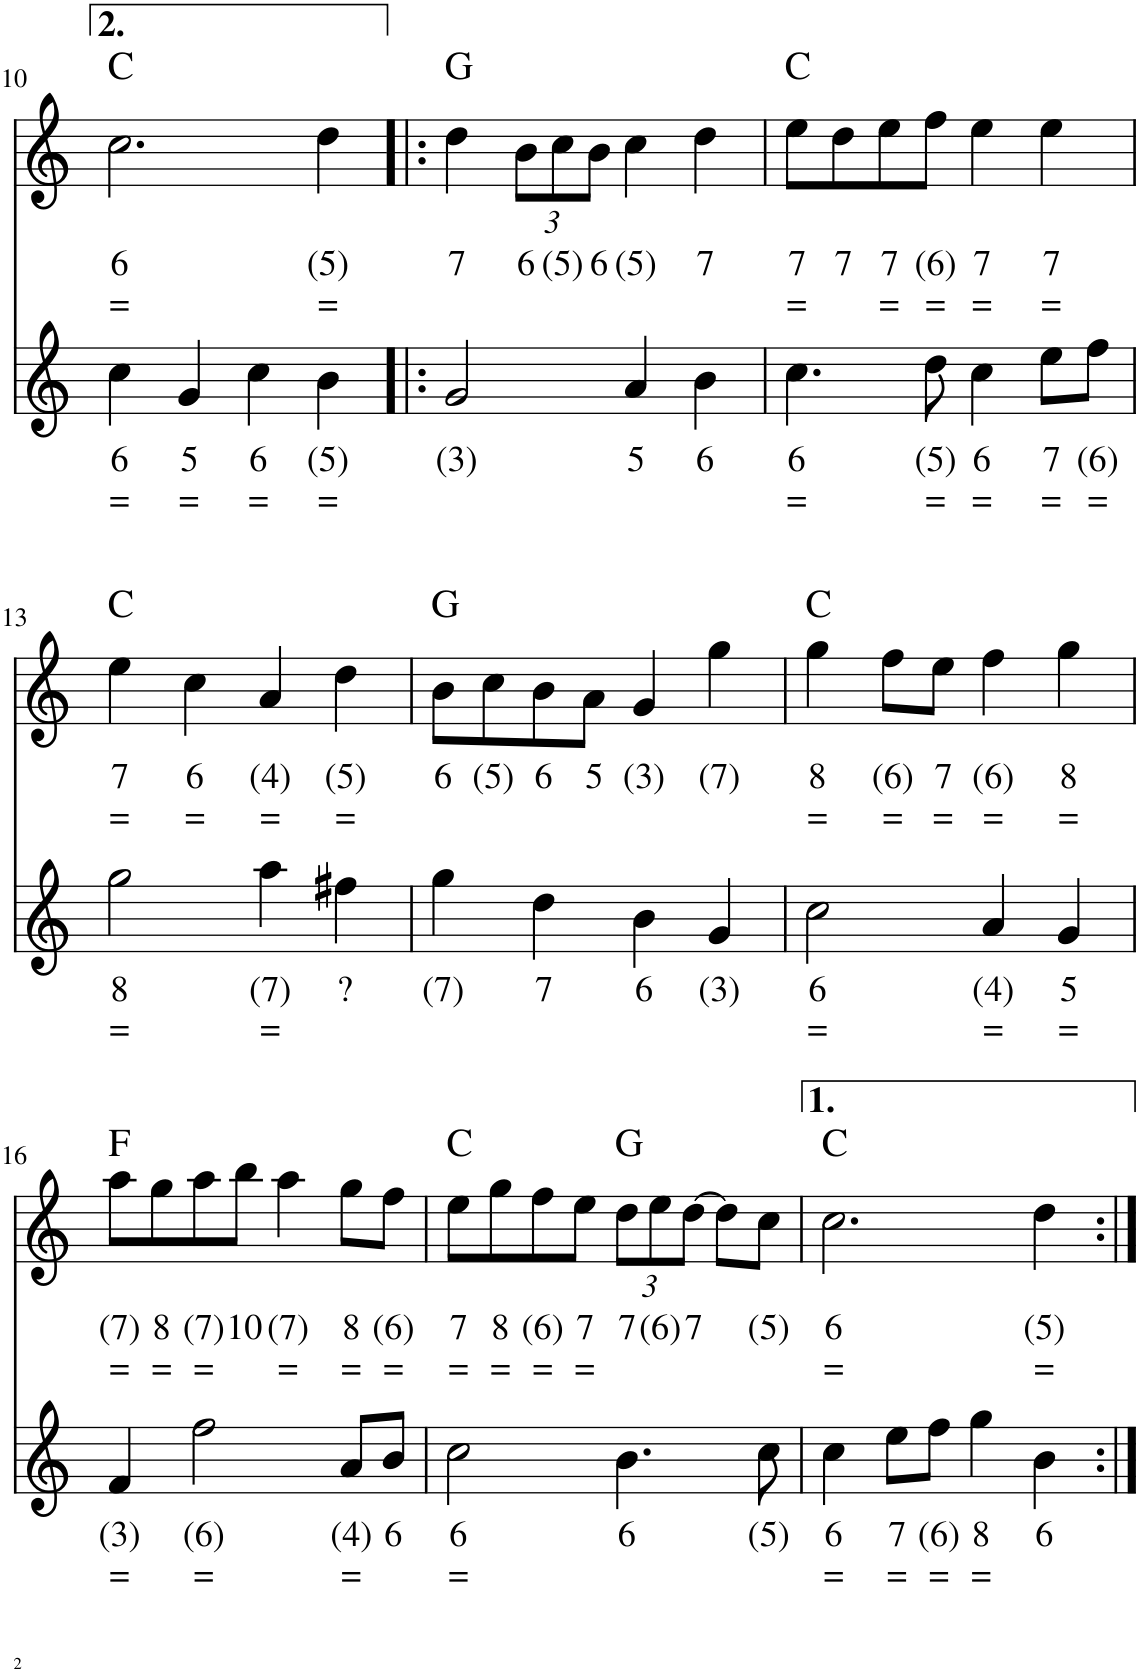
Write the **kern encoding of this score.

**kern	**text	**text	**kern	**text	**text	**harte
*part2	*part2	*part2	*part1	*part1	*part1	*part1
*staff2	*staff2	*staff2	*staff1	*staff1	*staff1	*
*I"Hobo, Oboe	*	*	*I"Bandoneon, Flute	*	*	*
!!LO:PB:g=z
*clefG2	*	*	*clefG2	*	*	*
*k[]	*	*	*k[]	*	*	*
*M4/4	*	*	*M4/4	*	*	*
=10	=10	=10	=10	=10	=10	=10
!	!LO:LY:b	!LO:LY:b	!	!LO:LY:b	!LO:LY:b	!
4cc\	6	=	2.cc\	6	=	C:maj
!	!LO:LY:b	!LO:LY:b	!	!	!	!
4g/	5	=	.	.	.	.
!	!LO:LY:b	!LO:LY:b	!	!	!	!
4cc\	6	=	.	.	.	.
!	!LO:LY:b	!LO:LY:b	!	!LO:LY:b	!LO:LY:b	!
4b\	(5)	=	4dd\	(5)	=	.
=11!|:	=11!|:	=11!|:	=11!|:	=11!|:	=11!|:	=11!|:
!	!LO:LY:b	!	!	!LO:LY:b	!	!
2g/	(3)	.	4dd\	7	.	G:maj
*	*	*	*Xbrackettup	*	*	*
!	!	!	!	!LO:LY:b	!	!
.	.	.	12b\L	6	.	.
!	!	!	!	!LO:LY:b	!	!
.	.	.	12cc\	(5)	.	.
!	!	!	!	!LO:LY:b	!	!
.	.	.	12b\J	6	.	.
!	!LO:LY:b	!	!	!LO:LY:b	!	!
4a/	5	.	4cc\	(5)	.	.
!	!LO:LY:b	!	!	!LO:LY:b	!	!
4b\	6	.	4dd\	7	.	.
=12	=12	=12	=12	=12	=12	=12
!	!LO:LY:b	!LO:LY:b	!	!LO:LY:b	!LO:LY:b	!
4.cc\	6	=	8ee\L	7	=	C:maj
!	!	!	!	!LO:LY:b	!	!
.	.	.	8dd\	7	.	.
!	!	!	!	!LO:LY:b	!LO:LY:b	!
.	.	.	8ee\	7	=	.
!	!LO:LY:b	!LO:LY:b	!	!LO:LY:b	!LO:LY:b	!
8dd\	(5)	=	8ff\J	(6)	=	.
!	!LO:LY:b	!LO:LY:b	!	!LO:LY:b	!LO:LY:b	!
4cc\	6	=	4ee\	7	=	.
!	!LO:LY:b	!LO:LY:b	!	!LO:LY:b	!LO:LY:b	!
8ee\L	7	=	4ee\	7	=	.
!	!LO:LY:b	!LO:LY:b	!	!	!	!
8ff\J	(6)	=	.	.	.	.
!!LO:LB:g=z
=13	=13	=13	=13	=13	=13	=13
!	!LO:LY:b	!LO:LY:b	!	!LO:LY:b	!LO:LY:b	!
2gg\	8	=	4ee\	7	=	C:maj
!	!	!	!	!LO:LY:b	!LO:LY:b	!
.	.	.	4cc\	6	=	.
!	!LO:LY:b	!LO:LY:b	!	!LO:LY:b	!LO:LY:b	!
4aa\	(7)	=	4a/	(4)	=	.
!	!LO:LY:b	!	!	!LO:LY:b	!LO:LY:b	!
4ff#X\	?	.	4dd\	(5)	=	.
=14	=14	=14	=14	=14	=14	=14
!	!LO:LY:b	!	!	!LO:LY:b	!	!
4gg\	(7)	.	8b\L	6	.	G:maj
!	!	!	!	!LO:LY:b	!	!
.	.	.	8cc\	(5)	.	.
!	!LO:LY:b	!	!	!LO:LY:b	!	!
4dd\	7	.	8b\	6	.	.
!	!	!	!	!LO:LY:b	!	!
.	.	.	8a\J	5	.	.
!	!LO:LY:b	!	!	!LO:LY:b	!	!
4b\	6	.	4g/	(3)	.	.
!	!LO:LY:b	!	!	!LO:LY:b	!	!
4g/	(3)	.	4gg\	(7)	.	.
=15	=15	=15	=15	=15	=15	=15
!	!LO:LY:b	!LO:LY:b	!	!LO:LY:b	!LO:LY:b	!
2cc\	6	=	4gg\	8	=	C:maj
!	!	!	!	!LO:LY:b	!LO:LY:b	!
.	.	.	8ff\L	(6)	=	.
!	!	!	!	!LO:LY:b	!LO:LY:b	!
.	.	.	8ee\J	7	=	.
!	!LO:LY:b	!LO:LY:b	!	!LO:LY:b	!LO:LY:b	!
4a/	(4)	=	4ff\	(6)	=	.
!	!LO:LY:b	!LO:LY:b	!	!LO:LY:b	!LO:LY:b	!
4g/	5	=	4gg\	8	=	.
!!LO:LB:g=z
=16	=16	=16	=16	=16	=16	=16
!	!LO:LY:b	!LO:LY:b	!	!LO:LY:b	!LO:LY:b	!
4f/	(3)	=	8aa\L	(7)	=	F:maj
!	!	!	!	!LO:LY:b	!LO:LY:b	!
.	.	.	8gg\	8	=	.
!	!LO:LY:b	!LO:LY:b	!	!LO:LY:b	!LO:LY:b	!
2ff\	(6)	=	8aa\	(7)	=	.
!	!	!	!	!LO:LY:b	!	!
.	.	.	8bb\J	10	.	.
!	!	!	!	!LO:LY:b	!LO:LY:b	!
.	.	.	4aa\	(7)	=	.
!	!LO:LY:b	!LO:LY:b	!	!LO:LY:b	!LO:LY:b	!
8a/L	(4)	=	8gg\L	8	=	.
!	!LO:LY:b	!	!	!LO:LY:b	!LO:LY:b	!
8b/J	6	.	8ff\J	(6)	=	.
=17	=17	=17	=17	=17	=17	=17
!	!LO:LY:b	!LO:LY:b	!	!LO:LY:b	!LO:LY:b	!
2cc\	6	=	8ee\L	7	=	C:maj
!	!	!	!	!LO:LY:b	!LO:LY:b	!
.	.	.	8gg\	8	=	.
!	!	!	!	!LO:LY:b	!LO:LY:b	!
.	.	.	8ff\	(6)	=	.
!	!	!	!	!LO:LY:b	!LO:LY:b	!
.	.	.	8ee\J	7	=	.
!	!LO:LY:b	!	!	!LO:LY:b	!	!
4.b\	6	.	12dd\L	7	.	G:maj
!	!	!	!	!LO:LY:b	!	!
.	.	.	12ee\	(6)	.	.
!	!	!	!	!LO:LY:b	!	!
.	.	.	[12dd\J	7	.	.
.	.	.	8dd\L]	.	.	.
!	!LO:LY:b	!	!	!LO:LY:b	!	!
8cc\	(5)	.	8cc\J	(5)	.	.
=18	=18	=18	=18	=18	=18	=18
!	!LO:LY:b	!LO:LY:b	!	!LO:LY:b	!LO:LY:b	!
4cc\	6	=	2.cc\	6	=	C:maj
!	!LO:LY:b	!LO:LY:b	!	!	!	!
8ee\L	7	=	.	.	.	.
!	!LO:LY:b	!LO:LY:b	!	!	!	!
8ff\J	(6)	=	.	.	.	.
!	!LO:LY:b	!LO:LY:b	!	!	!	!
4gg\	8	=	.	.	.	.
!	!LO:LY:b	!	!	!LO:LY:b	!LO:LY:b	!
4b\	6	.	4dd\	(5)	=	.
=:|!	=:|!	=:|!	=:|!	=:|!	=:|!	=:|!
*-	*-	*-	*-	*-	*-	*-
